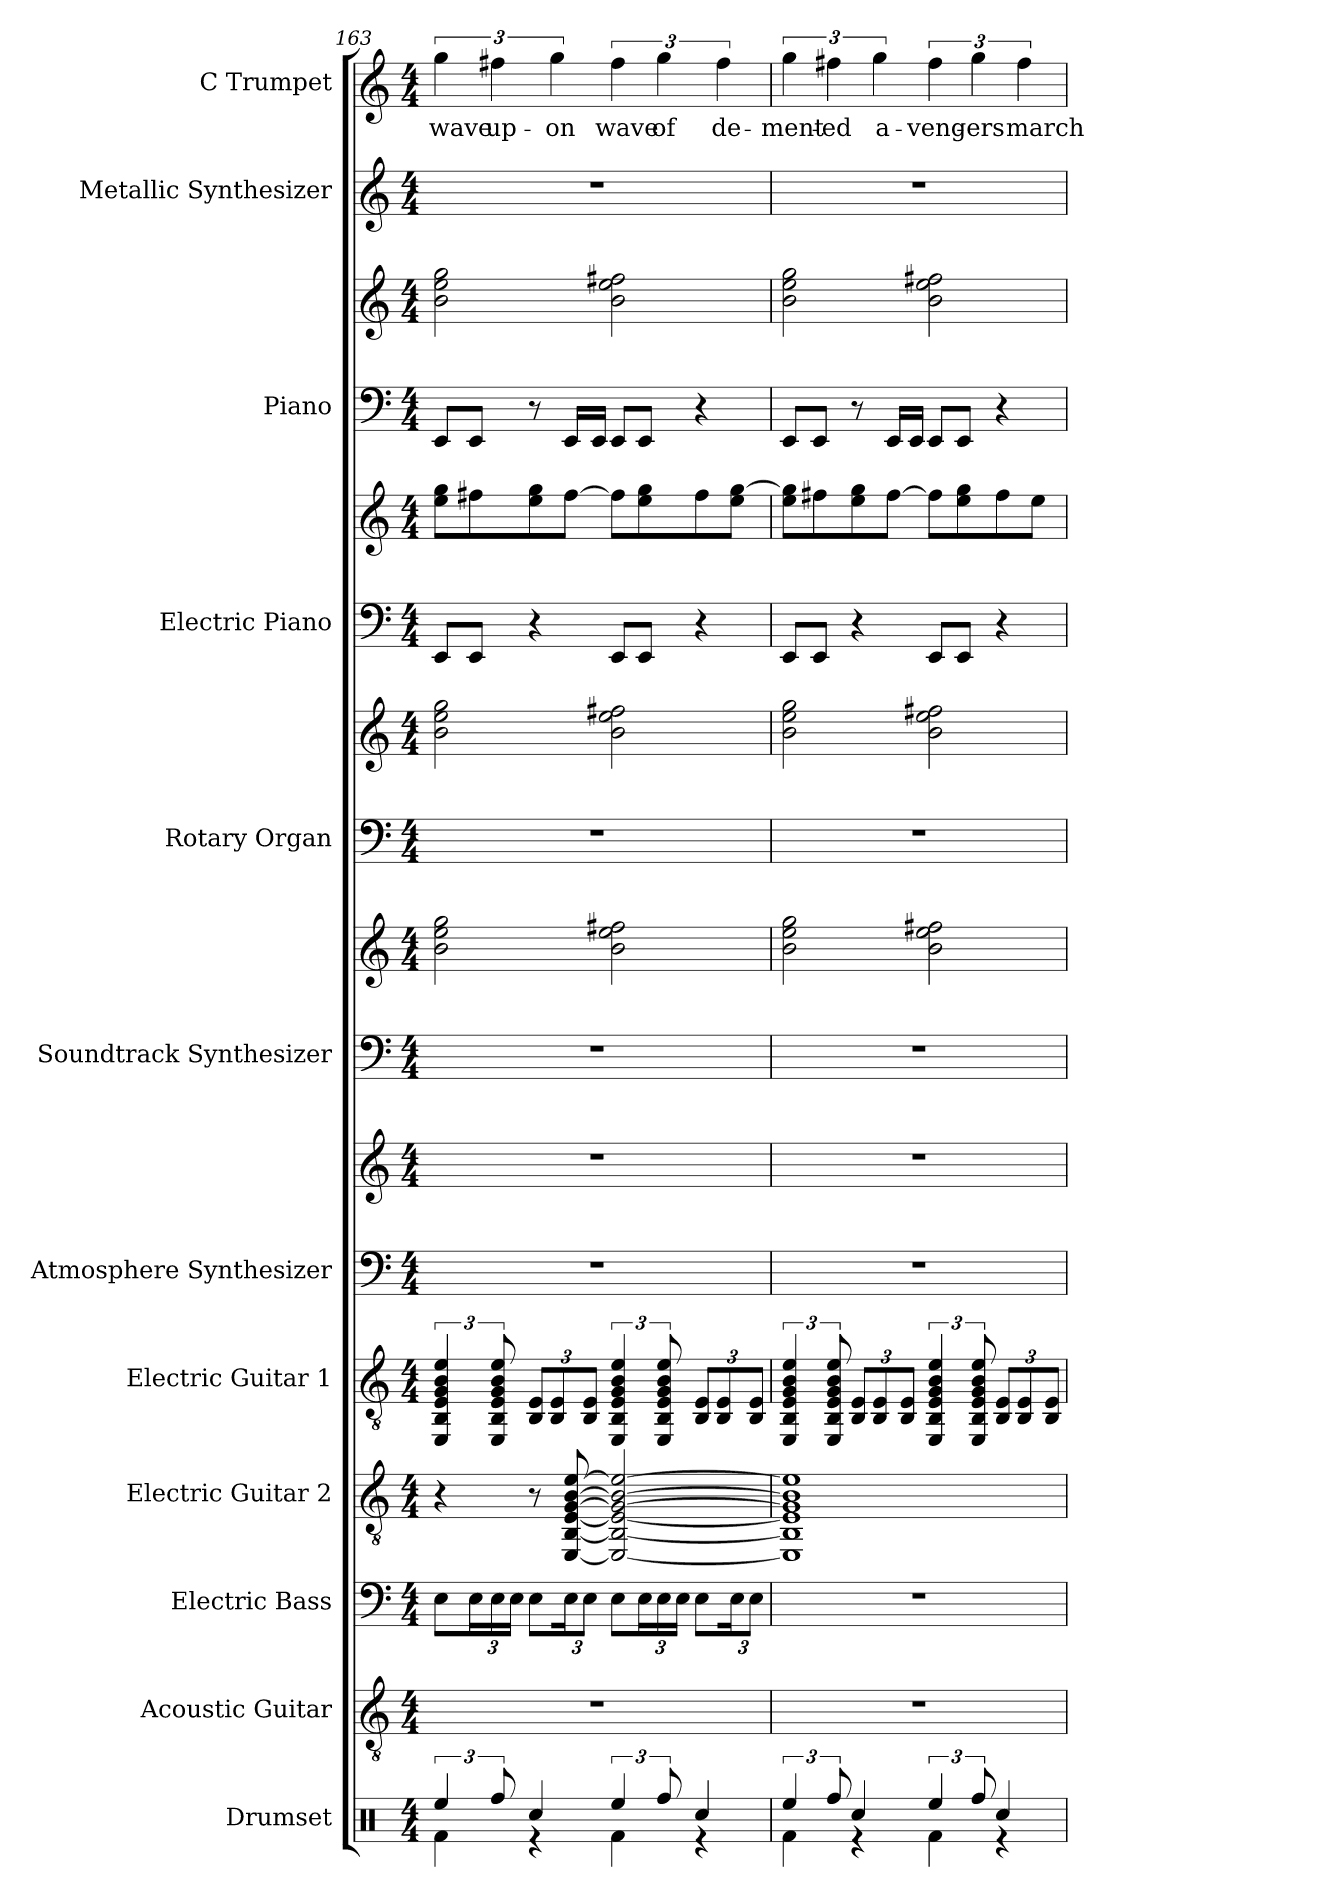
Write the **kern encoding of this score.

**kern	**kern	**kern	**kern	**kern	**kern	**kern	**kern	**kern	**kern	**kern	**kern	**kern	**kern	**kern	**kern	**kern	**text
*part12	*part11	*part10	*part9	*part8	*part7	*part7	*part6	*part6	*part5	*part5	*part4	*part4	*part3	*part3	*part2	*part1	*part1
*staff17	*staff16	*staff15	*staff14	*staff13	*staff12	*staff11	*staff10	*staff9	*staff8	*staff7	*staff6	*staff5	*staff4	*staff3	*staff2	*staff1	*staff1
*I"Drumset	*I"Acoustic Guitar	*I"Electric Bass	*I"Electric Guitar 2	*I"Electric Guitar 1	*I"Atmosphere Synthesizer	*	*I"Soundtrack Synthesizer	*	*I"Rotary Organ	*	*I"Electric Piano	*	*I"Piano	*	*I"Metallic Synthesizer	*I"C Trumpet	*
*I'Drs.	*I'Guit.	*I'El. B.	*I'El. Guit. 2	*I'El. Guit. 1	*I'Synth.	*	*I'Synth.	*	*I'Rot. Org.	*	*I'El. Pno.	*	*I'Pno.	*	*I'Synth.	*I'C Tpt.	*
*clefX	*clefGv2	*clefF4	*clefGv2	*clefGv2	*clefF4	*clefG2	*clefF4	*clefG2	*clefF4	*clefG2	*clefF4	*clefG2	*clefF4	*clefG2	*clefG2	*clefG2	*
*	*	*ITrd7c12	*	*	*	*	*	*	*	*	*	*	*	*	*	*	*
*k[]	*k[]	*k[]	*k[]	*k[]	*k[]	*k[]	*k[]	*k[]	*k[]	*k[]	*k[]	*k[]	*k[]	*k[]	*k[]	*k[]	*
*M4/4	*M4/4	*M4/4	*M4/4	*M4/4	*M4/4	*M4/4	*M4/4	*M4/4	*M4/4	*M4/4	*M4/4	*M4/4	*M4/4	*M4/4	*M4/4	*M4/4	*
=163	=163	=163	=163	=163	=163	=163	=163	=163	=163	=163	=163	=163	=163	=163	=163	=163	=163
*^	*	*	*	*	*	*	*	*	*	*	*	*	*	*	*	*	*
6Ree/	4Rf\	1r	8EE\L	4r	6EE/ 6BB/ 6E/ 6G/ 6B/ 6e/	1r	1r	1r	2b\ 2ee\ 2gg\	1r	2b\ 2ee\ 2gg\	8EE/L	8ee\ 8gg\L	8EE/L	2b\ 2ee\ 2gg\	1r	6gg\	wave
*	*	*	*Xbrackettup	*	*	*	*	*	*	*	*	*	*	*	*	*	*	*
.	.	.	24EE\L	.	.	.	.	.	.	.	.	8EE/J	8ff#X\	8EE/J	.	.	.	.
12Rff/	.	.	24EE\	.	12EE/ 12BB/ 12E/ 12G/ 12B/ 12e/	.	.	.	.	.	.	.	.	.	.	.	6ff#X\	up-
.	.	.	24EE\JJ	.	.	.	.	.	.	.	.	.	.	.	.	.	.	.
*	*	*	*	*	*Xbrackettup	*	*	*	*	*	*	*	*	*	*	*	*	*
4Rcc/	4r	.	8EE\L	8r	12BB/ 12E/L	.	.	.	.	.	.	4r	8ee\ 8gg\	8r	.	.	.	.
.	.	.	.	.	12BB/ 12E/	.	.	.	.	.	.	.	.	.	.	.	6gg\	-on
.	.	.	24EE\K	[8EE/ [8BB/ [8E/ [8G/ [8B/ [8e/	.	.	.	.	.	.	.	.	[8ff#\J	16EE/LL	.	.	.	.
.	.	.	12EE\J	.	12BB/ 12E/J	.	.	.	.	.	.	.	.	.	.	.	.	.
.	.	.	.	.	.	.	.	.	.	.	.	.	.	16EE/JJ	.	.	.	.
*	*	*	*	*	*brackettup	*	*	*	*	*	*	*	*	*	*	*	*	*
6Ree/	4Rf\	.	8EE\L	2EE/_ 2BB/_ 2E/_ 2G/_ 2B/_ 2e/_	6EE/ 6BB/ 6E/ 6G/ 6B/ 6e/	.	.	.	2b\ 2ee\ 2ff#X\	.	2b\ 2ee\ 2ff#X\	8EE/L	8ff#\L]	8EE/L	2b\ 2ee\ 2ff#X\	.	6ff#\	wave
.	.	.	24EE\L	.	.	.	.	.	.	.	.	8EE/J	8ee\ 8gg\	8EE/J	.	.	.	.
12Rff/	.	.	24EE\	.	12EE/ 12BB/ 12E/ 12G/ 12B/ 12e/	.	.	.	.	.	.	.	.	.	.	.	6gg\	of
.	.	.	24EE\JJ	.	.	.	.	.	.	.	.	.	.	.	.	.	.	.
*	*	*	*	*	*Xbrackettup	*	*	*	*	*	*	*	*	*	*	*	*	*
4Rcc/	4r	.	8EE\L	.	12BB/ 12E/L	.	.	.	.	.	.	4r	8ff#\	4r	.	.	.	.
.	.	.	.	.	12BB/ 12E/	.	.	.	.	.	.	.	.	.	.	.	6ff#\	de-
.	.	.	24EE\K	.	.	.	.	.	.	.	.	.	8ee\ [8gg\J	.	.	.	.	.
.	.	.	12EE\J	.	12BB/ 12E/J	.	.	.	.	.	.	.	.	.	.	.	.	.
=164	=164	=164	=164	=164	=164	=164	=164	=164	=164	=164	=164	=164	=164	=164	=164	=164	=164	=164
*	*	*	*	*	*brackettup	*	*	*	*	*	*	*	*	*	*	*	*	*
6Ree/	4Rf\	1r	1r	1EE] 1BB] 1E] 1G] 1B] 1e]	6EE/ 6BB/ 6E/ 6G/ 6B/ 6e/	1r	1r	1r	2b\ 2ee\ 2gg\	1r	2b\ 2ee\ 2gg\	8EE/L	8ee\ 8gg\]L	8EE/L	2b\ 2ee\ 2gg\	1r	6gg\	-ment-
.	.	.	.	.	.	.	.	.	.	.	.	8EE/J	8ff#X\	8EE/J	.	.	.	.
12Rff/	.	.	.	.	12EE/ 12BB/ 12E/ 12G/ 12B/ 12e/	.	.	.	.	.	.	.	.	.	.	.	6ff#X\	-ed
*	*	*	*	*	*Xbrackettup	*	*	*	*	*	*	*	*	*	*	*	*	*
4Rcc/	4r	.	.	.	12BB/ 12E/L	.	.	.	.	.	.	4r	8ee\ 8gg\	8r	.	.	.	.
.	.	.	.	.	12BB/ 12E/	.	.	.	.	.	.	.	.	.	.	.	6gg\	a-
.	.	.	.	.	.	.	.	.	.	.	.	.	[8ff#\J	16EE/LL	.	.	.	.
.	.	.	.	.	12BB/ 12E/J	.	.	.	.	.	.	.	.	.	.	.	.	.
.	.	.	.	.	.	.	.	.	.	.	.	.	.	16EE/JJ	.	.	.	.
*	*	*	*	*	*brackettup	*	*	*	*	*	*	*	*	*	*	*	*	*
6Ree/	4Rf\	.	.	.	6EE/ 6BB/ 6E/ 6G/ 6B/ 6e/	.	.	.	2b\ 2ee\ 2ff#X\	.	2b\ 2ee\ 2ff#X\	8EE/L	8ff#\L]	8EE/L	2b\ 2ee\ 2ff#X\	.	6ff#\	-veng-
.	.	.	.	.	.	.	.	.	.	.	.	8EE/J	8ee\ 8gg\	8EE/J	.	.	.	.
12Rff/	.	.	.	.	12EE/ 12BB/ 12E/ 12G/ 12B/ 12e/	.	.	.	.	.	.	.	.	.	.	.	6gg\	-ers
*	*	*	*	*	*Xbrackettup	*	*	*	*	*	*	*	*	*	*	*	*	*
4Rcc/	4r	.	.	.	12BB/ 12E/L	.	.	.	.	.	.	4r	8ff#\	4r	.	.	.	.
.	.	.	.	.	12BB/ 12E/	.	.	.	.	.	.	.	.	.	.	.	6ff#\	march
.	.	.	.	.	.	.	.	.	.	.	.	.	8ee\J	.	.	.	.	.
.	.	.	.	.	12BB/ 12E/J	.	.	.	.	.	.	.	.	.	.	.	.	.
*v	*v	*	*	*	*	*	*	*	*	*	*	*	*	*	*	*	*	*
=	=	=	=	=	=	=	=	=	=	=	=	=	=	=	=	=	=
*-	*-	*-	*-	*-	*-	*-	*-	*-	*-	*-	*-	*-	*-	*-	*-	*-	*-
